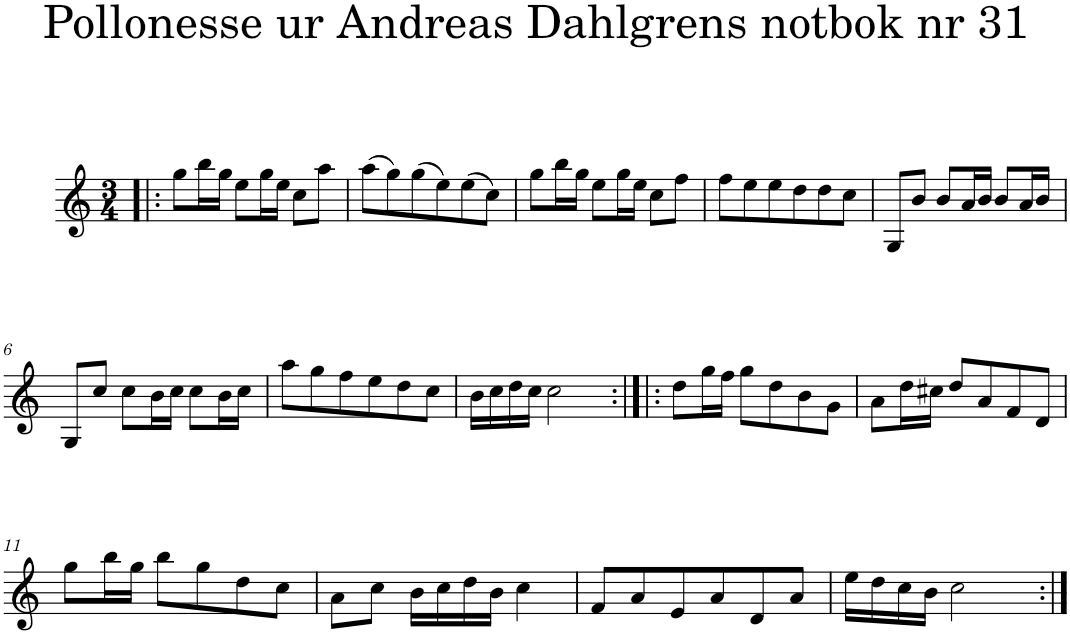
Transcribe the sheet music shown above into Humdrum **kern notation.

**kern
*part1
*staff1
*I"Piano
*I'Pno
*clefG2
*k[]
*M3/4
=1!|:
8gg\L
16bb\L
16gg\JJ
8ee\L
16gg\L
16ee\JJ
8cc\L
8aa\J
=2
(8aa\L
8gg\)
(8gg\
8ee\)
(8ee\
8cc\J)
=3
8gg\L
16bb\L
16gg\JJ
8ee\L
16gg\L
16ee\JJ
8cc\L
8ff\J
=4
8ff\L
8ee\
8ee\
8dd\
8dd\
8cc\J
=5
8G/L
8b/J
8b/L
16a/L
16b/JJ
8b/L
16a/L
16b/JJ
!!LO:LB:g=z
=6
8G/L
8cc/J
8cc\L
16b\L
16cc\JJ
8cc\L
16b\L
16cc\JJ
=7
8aa\L
8gg\
8ff\
8ee\
8dd\
8cc\J
=8
16b\LL
16cc\
16dd\
16cc\JJ
2cc\
=9:|!|:
8dd\L
16gg\L
16ff\JJ
8gg\L
8dd\
8b\
8g\J
=10
8a\L
16dd\L
16cc#X\JJ
8dd/L
8a/
8f/
8d/J
!!LO:LB:g=z
=11
8gg\L
16bb\L
16gg\JJ
8bb\L
8gg\
8dd\
8cc\J
=12
8a\L
8cc\J
16b\LL
16cc\
16dd\
16b\JJ
4cc\
=13
8f/L
8a/
8e/
8a/
8d/
8a/J
=14
16ee\LL
16dd\
16cc\
16b\JJ
2cc\
=:|!
*-
